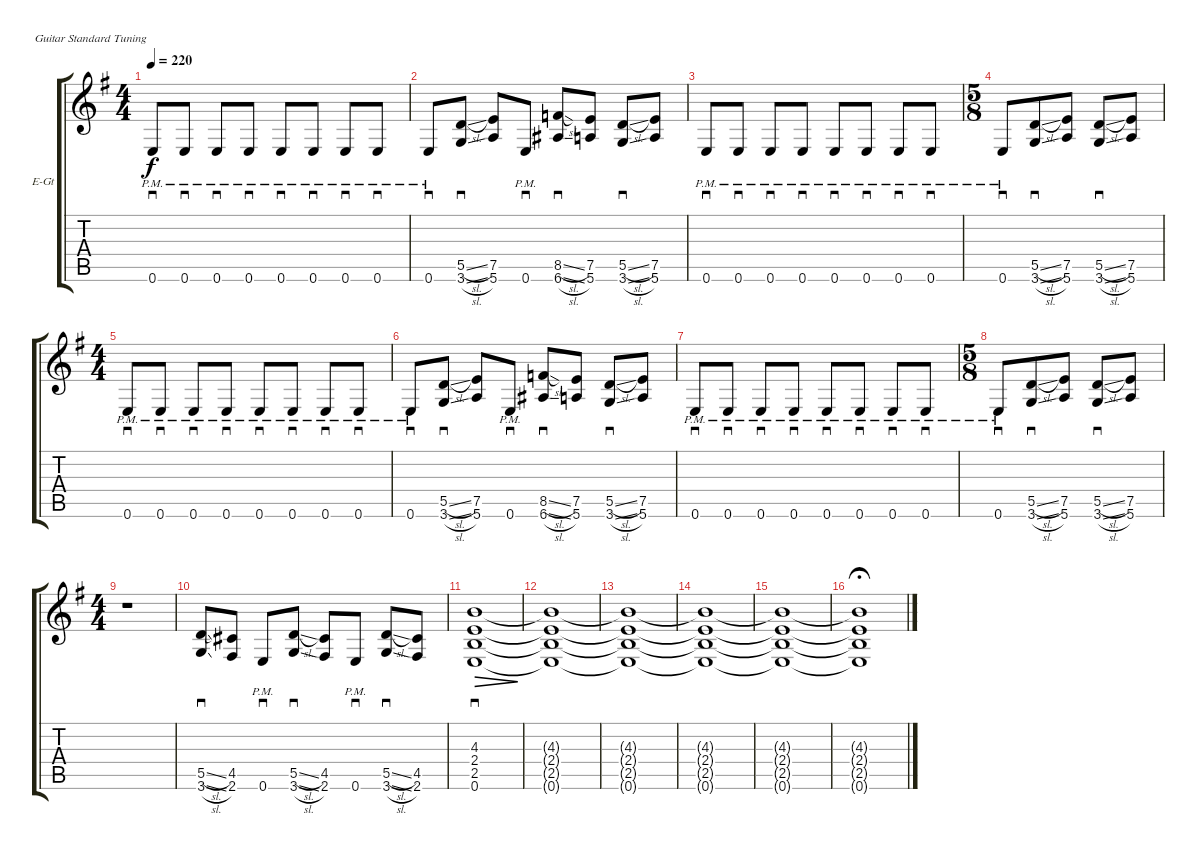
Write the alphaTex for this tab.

\defaultSystemsLayout 4
\bracketExtendMode groupsimilarinstruments
\firstSystemTrackNameOrientation horizontal
\otherSystemsTrackNameOrientation horizontal
\chordDiagramsInScore
\track ("Kirk H." "E-Gt") {instrument overdrivenguitar}
\staff {score tabs}
\tuning (E4 B3 G3 D3 A2 E2)
\ts (4 4)
\tempo 220
\clef g2
\ks g
0.6{pm}.8{sd dy f} 0.6{pm}.8{sd} 0.6{pm}.8{sd} 0.6{pm}.8{sd} 0.6{pm}.8{sd} 0.6{pm}.8{sd} 0.6{pm}.8{sd} 0.6{pm}.8{sd} |
0.6{pm}.8{sd} (3.6{sl} 5.5{sl}).8{sd} (5.6 7.5).8 0.6{pm}.8{sd} (6.6{sl} 8.5{sl}).8{sd} (5.6 7.5).8 (3.6{sl} 5.5{sl}).8{sd} (5.6 7.5).8 |
0.6{pm}.8{sd} 0.6{pm}.8{sd} 0.6{pm}.8{sd} 0.6{pm}.8{sd} 0.6{pm}.8{sd} 0.6{pm}.8{sd} 0.6{pm}.8{sd} 0.6{pm}.8{sd} |
\ts (5 8)
0.6{pm}.8{sd} (3.6{sl} 5.5{sl}).8{sd} (5.6 7.5).8 (3.6{sl} 5.5{sl}).8{sd} (5.6 7.5).8 |
\ts (4 4)
0.6{pm}.8{sd} 0.6{pm}.8{sd} 0.6{pm}.8{sd} 0.6{pm}.8{sd} 0.6{pm}.8{sd} 0.6{pm}.8{sd} 0.6{pm}.8{sd} 0.6{pm}.8{sd} |
0.6{pm}.8{sd} (3.6{sl} 5.5{sl}).8{sd} (5.6 7.5).8 0.6{pm}.8{sd} (6.6{sl} 8.5{sl}).8{sd} (5.6 7.5).8 (3.6{sl} 5.5{sl}).8{sd} (5.6 7.5).8 |
0.6{pm}.8{sd} 0.6{pm}.8{sd} 0.6{pm}.8{sd} 0.6{pm}.8{sd} 0.6{pm}.8{sd} 0.6{pm}.8{sd} 0.6{pm}.8{sd} 0.6{pm}.8{sd} |
\ts (5 8)
0.6{pm}.8{sd} (3.6{sl} 5.5{sl}).8{sd} (5.6 7.5).8 (3.6{sl} 5.5{sl}).8{sd} (5.6 7.5).8 |
\ts (4 4)
r.1 |
(3.6{sl} 5.5{sl}).8{sd} (2.6 4.5).8 0.6{pm}.8{sd} (3.6{sl} 5.5{sl}).8{sd} (2.6 4.5).8 0.6{pm}.8{sd} (3.6{sl} 5.5{sl}).8{sd} (2.6 4.5).8 |
(0.6 2.5 2.4 4.3).1{sd dec} |
(0.6{t} 2.5{t} 2.4{t} 4.3{t}).1 |
(0.6{t} 2.5{t} 2.4{t} 4.3{t}).1 |
(0.6{t} 2.5{t} 2.4{t} 4.3{t}).1 |
(0.6{t} 2.5{t} 2.4{t} 4.3{t}).1 |
(0.6{t} 2.5{t} 2.4{t} 4.3{t}).1{fermata (medium 0.5)}
